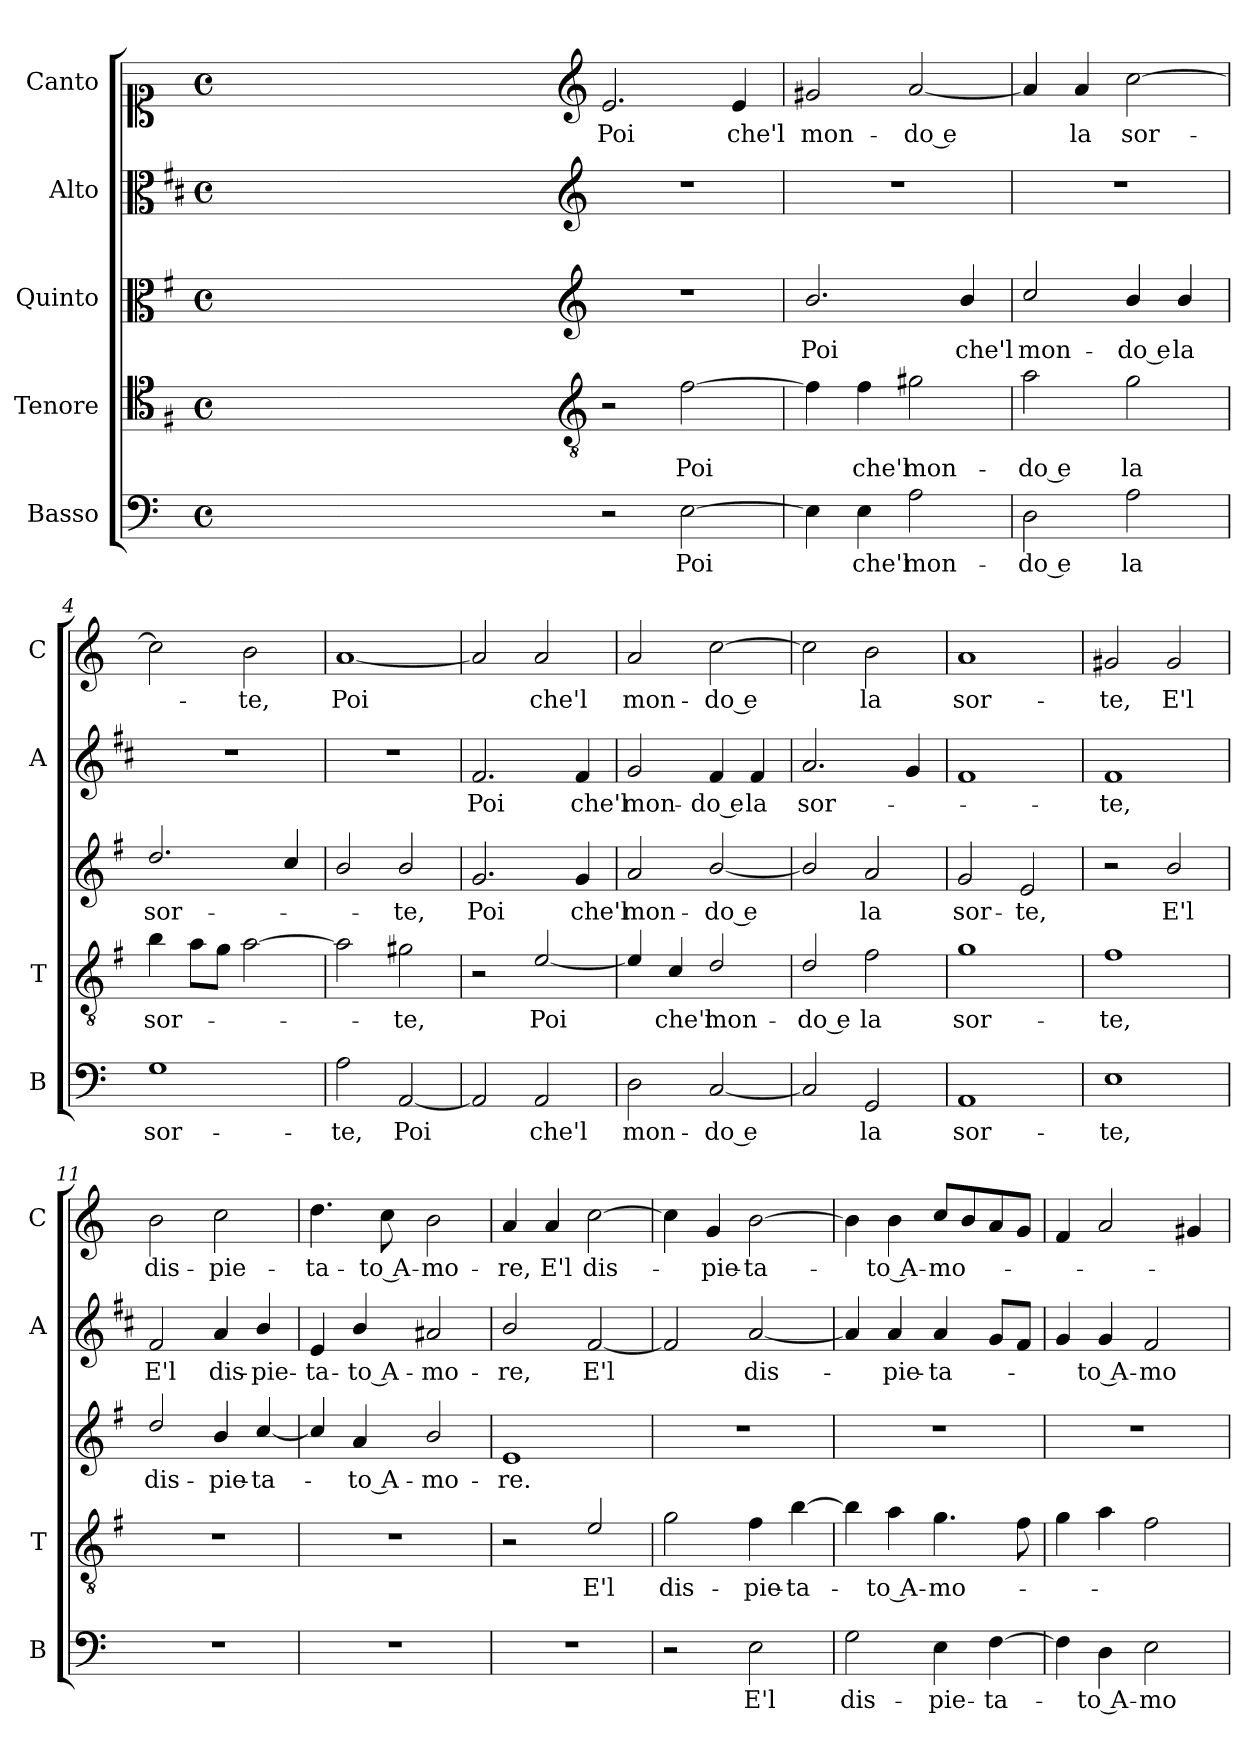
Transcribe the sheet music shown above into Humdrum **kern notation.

**kern	**text	**kern	**text	**kern	**text	**kern	**text	**kern	**text
*part5	*part5	*part4	*part4	*part3	*part3	*part2	*part2	*part1	*part1
*staff5	*staff5	*staff4	*staff4	*staff3	*staff3	*staff2	*staff2	*staff1	*staff1
*I"Basso	*	*I"Tenore	*	*I"Quinto	*	*I"Alto	*	*I"Canto	*
*I'B	*	*I'T	*	*	*	*I'A	*	*I'C	*
*clefF4	*	*clefC4	*	*clefC3	*	*clefC3	*	*clefC1	*
*	*	*ITrd4c7	*	*ITrd4c7	*	*ITrd1c2	*	*	*
*k[]	*	*k[]	*	*k[]	*	*k[]	*	*k[]	*
*C:	*	*C:	*	*C:	*	*C:	*	*C:	*
*M4/4	*	*M4/4	*	*M4/4	*	*M4/4	*	*M4/4	*
*met(c)	*	*met(c)	*	*met(c)	*	*met(c)	*	*met(c)	*
=	=	=	=	=	=	=	=	=	=
1ryy	.	1ryy	.	1ryy	.	1ryy	.	1ryy	.
=1X-	=1X-	=1X-	=1X-	=1X-	=1X-	=1X-	=1X-	=1X-	=1X-
4ryy	.	4ryy	.	4ryy	.	4ryy	.	4ryy	.
4ryy	.	4ryy	.	4ryy	.	4ryy	.	4ryy	.
4ryy	.	4ryy	.	4ryy	.	4ryy	.	4ryy	.
4ryy	.	4ryy	.	4ryy	.	4ryy	.	4ryy	.
=1-	=1-	=1-	=1-	=1-	=1-	=1-	=1-	=1-	=1-
*	*	*clefGv2	*	*clefG2	*	*clefG2	*	*clefG2	*
!	!	!	!	!	!	!	!	!	!LO:LY:b
2r	.	2r	.	1r	.	1r	.	2.e/	Poi
!	!LO:LY:b	!	!LO:LY:b	!	!	!	!	!	!
[2E\	Poi	[2B\	Poi	.	.	.	.	.	.
!	!	!	!	!	!	!	!	!	!LO:LY:b
.	.	.	.	.	.	.	.	4e/	che'l
=2	=2	=2	=2	=2	=2	=2	=2	=2	=2
!	!	!	!	!	!LO:LY:b	!	!	!	!LO:LY:b
4E\]	.	4B\]	.	2.e/	Poi	1r	.	2g#X/	mon-
!	!LO:LY:b	!	!LO:LY:b	!	!	!	!	!	!
4E\	che'l	4B\	che'l	.	.	.	.	.	.
!	!LO:LY:b	!	!LO:LY:b	!	!	!	!	!	!LO:LY:b
2A\	mon-	2c#X\	mon-	.	.	.	.	[2a/	-do e
!	!	!	!	!	!LO:LY:b	!	!	!	!
.	.	.	.	4e/	che'l	.	.	.	.
=3	=3	=3	=3	=3	=3	=3	=3	=3	=3
!	!LO:LY:b	!	!LO:LY:b	!	!LO:LY:b	!	!	!	!
2D\	-do e	2d\	-do e	2f/	mon-	1r	.	4a/]	.
!	!	!	!	!	!	!	!	!	!LO:LY:b
.	.	.	.	.	.	.	.	4a/	la
!	!LO:LY:b	!	!LO:LY:b	!	!LO:LY:b	!	!	!	!LO:LY:b
2A\	la	2c\	la	4e/	-do e	.	.	[2cc\	sor-
!	!	!	!	!	!LO:LY:b	!	!	!	!
.	.	.	.	4e/	la	.	.	.	.
=4	=4	=4	=4	=4	=4	=4	=4	=4	=4
!	!LO:LY:b	!	!LO:LY:b	!	!LO:LY:b	!	!	!	!
1G	sor-	4e\	sor-	2.g/	sor-	1r	.	2cc\]	.
.	.	8d\L	.	.	.	.	.	.	.
.	.	8c\J	.	.	.	.	.	.	.
!	!	!	!	!	!	!	!	!	!LO:LY:b
.	.	[2d\	.	.	.	.	.	2b\	-te,
.	.	.	.	4f/	.	.	.	.	.
=5	=5	=5	=5	=5	=5	=5	=5	=5	=5
!	!LO:LY:b	!	!	!	!	!	!	!	!LO:LY:b
2A\	-te,	2d\]	.	2e/	.	1r	.	[1a	Poi
!	!LO:LY:b	!	!LO:LY:b	!	!LO:LY:b	!	!	!	!
[2AA/	Poi	2c#X\	-te,	2e/	-te,	.	.	.	.
=6	=6	=6	=6	=6	=6	=6	=6	=6	=6
!	!	!	!	!	!LO:LY:b	!	!LO:LY:b	!	!
2AA/]	.	2r	.	2.c/	Poi	2.e/	Poi	2a/]	.
!	!LO:LY:b	!	!LO:LY:b	!	!	!	!	!	!LO:LY:b
2AA/	che'l	[2A/	Poi	.	.	.	.	2a/	che'l
!	!	!	!	!	!LO:LY:b	!	!LO:LY:b	!	!
.	.	.	.	4c/	che'l	4e/	che'l	.	.
!!LO:LB:g=z
=7	=7	=7	=7	=7	=7	=7	=7	=7	=7
!	!LO:LY:b	!	!	!	!LO:LY:b	!	!LO:LY:b	!	!LO:LY:b
2D\	mon-	4A/]	.	2d/	mon-	2f/	mon-	2a/	mon-
!	!	!	!LO:LY:b	!	!	!	!	!	!
.	.	4F/	che'l	.	.	.	.	.	.
!	!LO:LY:b	!	!LO:LY:b	!	!LO:LY:b	!	!LO:LY:b	!	!LO:LY:b
[2C/	-do e	2G/	mon-	[2e/	-do e	4e/	-do e	[2cc\	-do e
!	!	!	!	!	!	!	!LO:LY:b	!	!
.	.	.	.	.	.	4e/	la	.	.
=8	=8	=8	=8	=8	=8	=8	=8	=8	=8
!	!	!	!LO:LY:b	!	!	!	!LO:LY:b	!	!
2C/]	.	2G/	-do e	2e/]	.	2.g/	sor-	2cc\]	.
!	!LO:LY:b	!	!LO:LY:b	!	!LO:LY:b	!	!	!	!LO:LY:b
2GG/	la	2B\	la	2d/	la	.	.	2b\	la
.	.	.	.	.	.	4f/	.	.	.
=9	=9	=9	=9	=9	=9	=9	=9	=9	=9
!	!LO:LY:b	!	!LO:LY:b	!	!LO:LY:b	!	!	!	!LO:LY:b
1AA	sor-	1c	sor-	2c/	sor-	1e	.	1a	sor-
!	!	!	!	!	!LO:LY:b	!	!	!	!
.	.	.	.	2A/	-te,	.	.	.	.
=10	=10	=10	=10	=10	=10	=10	=10	=10	=10
!	!LO:LY:b	!	!LO:LY:b	!	!	!	!LO:LY:b	!	!LO:LY:b
1E	-te,	1B	-te,	2r	.	1e	-te,	2g#X/	-te,
!	!	!	!	!	!LO:LY:b	!	!	!	!LO:LY:b
.	.	.	.	2e/	E'l	.	.	2g#/	E'l
=11	=11	=11	=11	=11	=11	=11	=11	=11	=11
!	!	!	!	!	!LO:LY:b	!	!LO:LY:b	!	!LO:LY:b
1r	.	1r	.	2g/	dis-	2e/	E'l	2b\	dis-
!	!	!	!	!	!LO:LY:b	!	!LO:LY:b	!	!LO:LY:b
.	.	.	.	4e/	-pie-	4g/	dis-	2cc\	-pie-
!	!	!	!	!	!LO:LY:b	!	!LO:LY:b	!	!
.	.	.	.	[4f/	-ta-	4a/	-pie-	.	.
=12	=12	=12	=12	=12	=12	=12	=12	=12	=12
!	!	!	!	!	!	!	!LO:LY:b	!	!LO:LY:b
1r	.	1r	.	4f/]	.	4d/	-ta-	4.dd\	-ta-
!	!	!	!	!	!LO:LY:b	!	!LO:LY:b	!	!
.	.	.	.	4d/	-to A-	4a/	-to A-	.	.
!	!	!	!	!	!	!	!	!	!LO:LY:b
.	.	.	.	.	.	.	.	8cc\	-to A-
!	!	!	!	!	!LO:LY:b	!	!LO:LY:b	!	!LO:LY:b
.	.	.	.	2e/	-mo-	2g#X/	-mo-	2b\	-mo-
=13	=13	=13	=13	=13	=13	=13	=13	=13	=13
!	!	!	!	!	!LO:LY:b	!	!LO:LY:b	!	!LO:LY:b
1r	.	2r	.	1A	-re.	2a/	-re,	4a/	-re,
!	!	!	!	!	!	!	!	!	!LO:LY:b
.	.	.	.	.	.	.	.	4a/	E'l
!	!	!	!LO:LY:b	!	!	!	!LO:LY:b	!	!LO:LY:b
.	.	2A/	E'l	.	.	[2e/	E'l	[2cc\	dis-
!!LO:PB:g=z
=14	=14	=14	=14	=14	=14	=14	=14	=14	=14
!	!	!	!LO:LY:b	!	!	!	!	!	!
2r	.	2c\	dis-	1r	.	2e/]	.	4cc\]	.
!	!	!	!	!	!	!	!	!	!LO:LY:b
.	.	.	.	.	.	.	.	4g/	-pie-
!	!LO:LY:b	!	!LO:LY:b	!	!	!	!LO:LY:b	!	!LO:LY:b
2E\	E'l	4B\	-pie-	.	.	[2g/	dis-	[2b\	-ta-
!	!	!	!LO:LY:b	!	!	!	!	!	!
.	.	[4e\	-ta-	.	.	.	.	.	.
=15	=15	=15	=15	=15	=15	=15	=15	=15	=15
!	!LO:LY:b	!	!	!	!	!	!	!	!
2G\	dis-	4e\]	.	1r	.	4g/]	.	4b\]	.
!	!	!	!LO:LY:b	!	!	!	!LO:LY:b	!	!LO:LY:b
.	.	4d\	-to A-	.	.	4g/	-pie-	4b\	-to A-
!	!LO:LY:b	!	!LO:LY:b	!	!	!	!LO:LY:b	!	!LO:LY:b
4E\	-pie-	4.c\	-mo-	.	.	4g/	-ta-	8cc/L	-mo-
.	.	.	.	.	.	.	.	8b/	.
!	!LO:LY:b	!	!	!	!	!	!	!	!
[4F\	-ta-	.	.	.	.	8f/L	.	8a/	.
.	.	8B\	.	.	.	8e/J	.	8g/J	.
=16	=16	=16	=16	=16	=16	=16	=16	=16	=16
4F\]	.	4c\	.	1r	.	4f/	.	4f/	.
!	!LO:LY:b	!	!	!	!	!	!LO:LY:b	!	!
4D\	-to A-	4d\	.	.	.	4f/	-to A-	2a/	.
!	!LO:LY:b	!	!	!	!	!	!LO:LY:b	!	!
2E\	-mo-	2B\	.	.	.	2e/	-mo-	.	.
.	.	.	.	.	.	.	.	4g#X/	.
=	=	=	=	=	=	=	=	=	=
*-	*-	*-	*-	*-	*-	*-	*-	*-	*-
